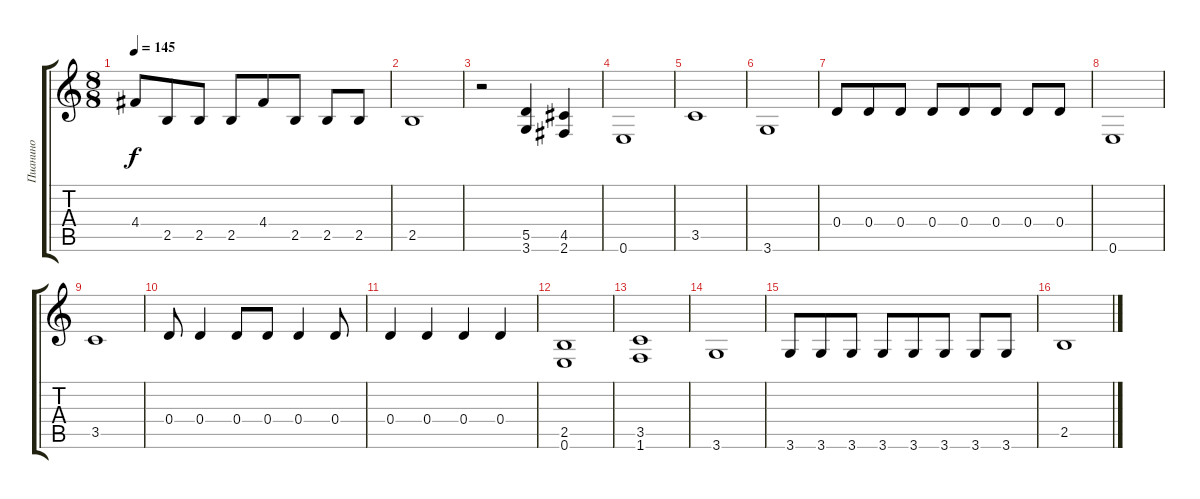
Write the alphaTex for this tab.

\track ("Пианино" "Пианино") {instrument distortionguitar}
\staff {score tabs}
\tuning (E4 B3 G3 D3 A2 E2) {hide}
\ts (8 8)
\tempo 145
\clef g2
\ks c
4.4.8{dy f} 2.5.8 2.5.8 2.5.8 4.4.8 2.5.8 2.5.8 2.5.8 |
2.5.1 |
r.2 (5.5 3.6).4 (4.5 2.6).4 |
0.6.1 |
3.5.1 |
3.6.1 |
0.4.8 0.4.8 0.4.8 0.4.8 0.4.8 0.4.8 0.4.8 0.4.8 |
0.6.1 |
3.5.1 |
0.4.8 0.4.4 0.4.8 0.4.8 0.4.4 0.4.8 |
0.4.4 0.4.4 0.4.4 0.4.4 |
(2.5 0.6).1 |
(3.5 1.6).1 |
3.6.1 |
3.6.8 3.6.8 3.6.8 3.6.8 3.6.8 3.6.8 3.6.8 3.6.8 |
2.5.1
